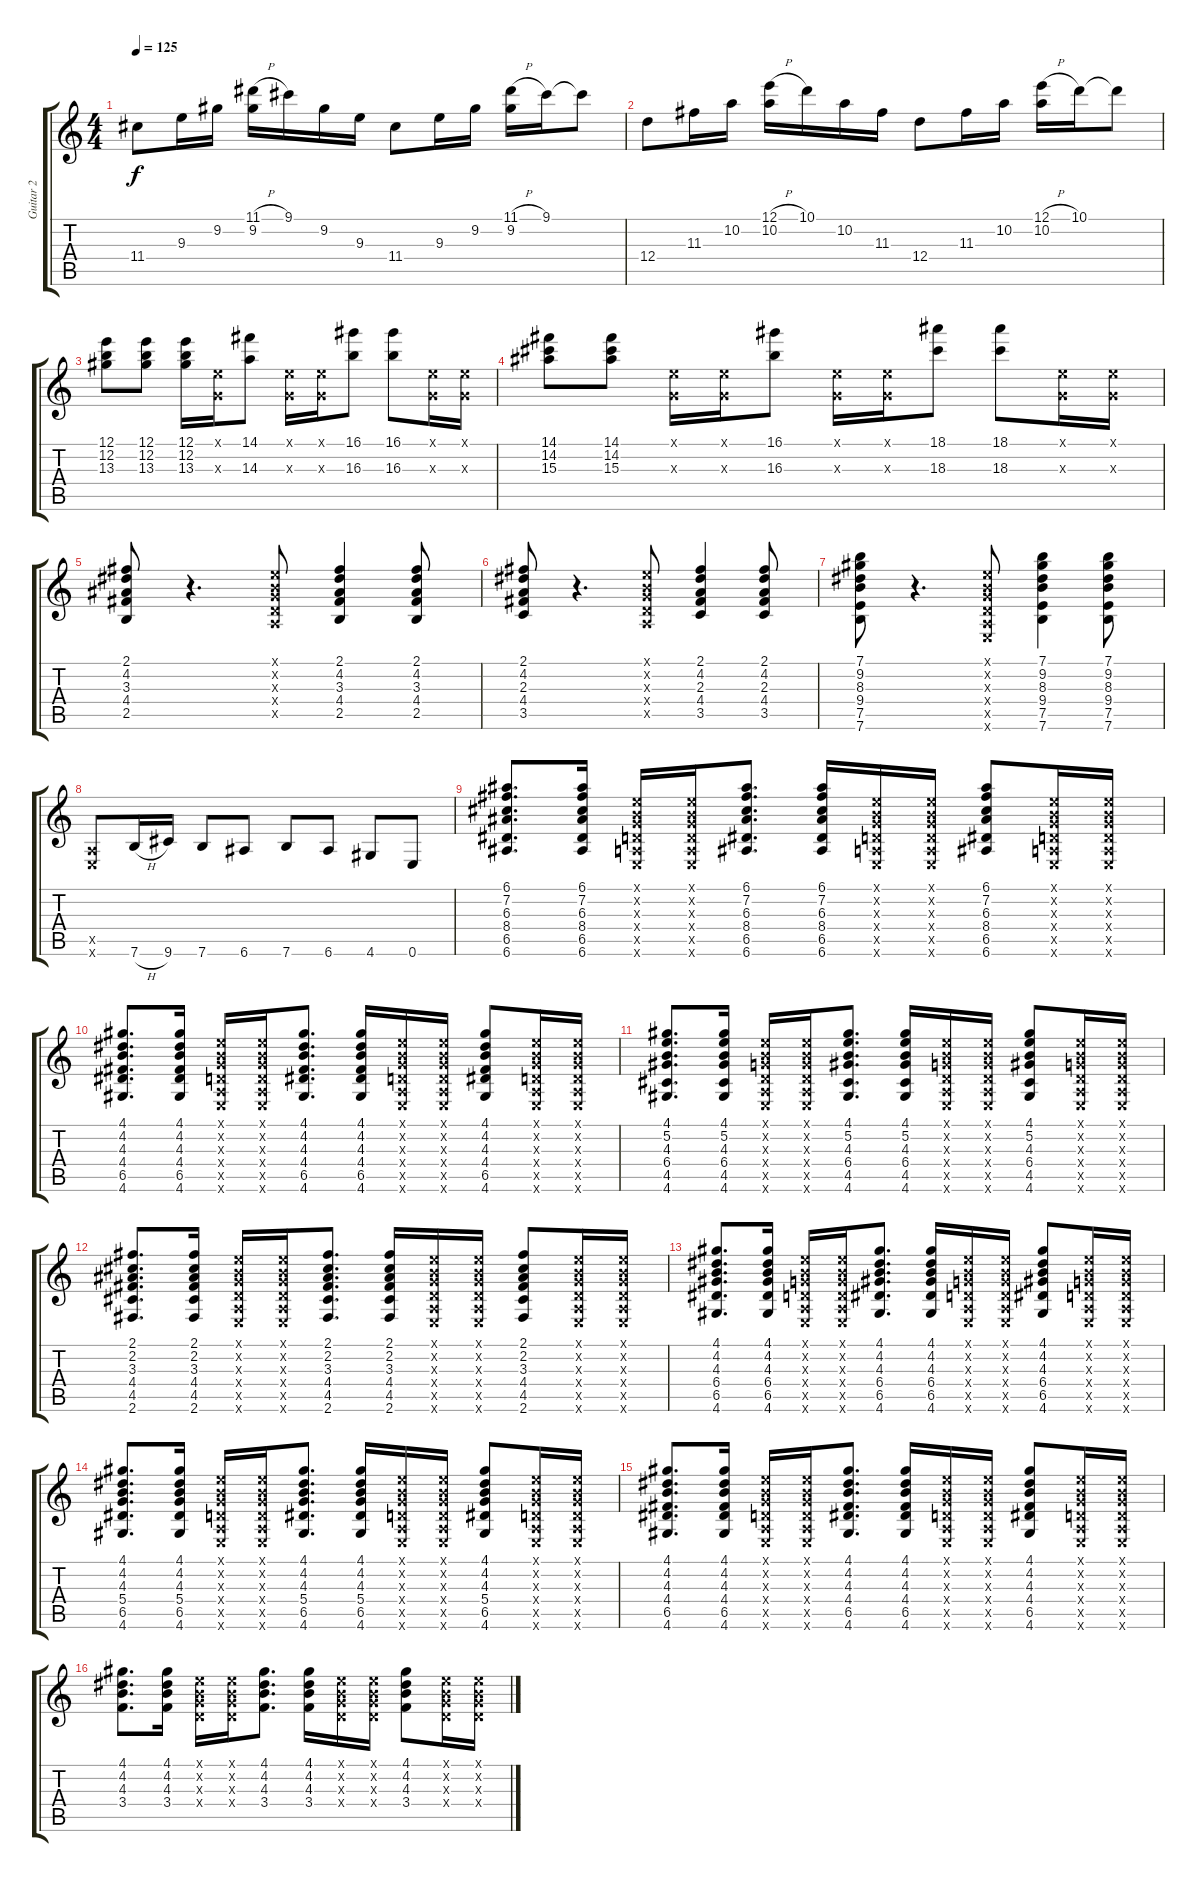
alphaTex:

\track ("Guitar 2" "Guitar 2") {instrument acousticguitarsteel}
\staff {score tabs}
\tuning (E4 B3 G3 D3 A2 E2) {hide}
\ts (4 4)
\tempo 125
\clef g2
\ks c
11.4.8{dy f} 9.3.16 9.2.16 (11.1{h} 9.2).16 9.1.16 9.2.16 9.3.16 11.4.8 9.3.16 9.2.16 (11.1{h} 9.2).16 9.1.16 9.1{t}.8 |
12.4.8 11.3.16 10.2.16 (12.1{h} 10.2).16 10.1.16 10.2.16 11.3.16 12.4.8 11.3.16 10.2.16 (12.1{h} 10.2).16 10.1.16 10.1{t}.8 |
(12.1 12.2 13.3).8 (12.1 12.2 13.3).8 (12.1 12.2 13.3).16 (0.1{x} 0.3{x}).16 (14.1 14.3).8 (0.1{x} 0.3{x}).16 (0.1{x} 0.3{x}).16 (16.1 16.3).8 (16.1 16.3).8 (0.1{x} 0.3{x}).16 (0.1{x} 0.3{x}).16 |
(14.1 14.2 15.3).8 (14.1 14.2 15.3).8 (0.1{x} 0.3{x}).16 (0.1{x} 0.3{x}).16 (16.1 16.3).8 (0.1{x} 0.3{x}).16 (0.1{x} 0.3{x}).16 (18.1 18.3).8 (18.1 18.3).8 (0.1{x} 0.3{x}).16 (0.1{x} 0.3{x}).16 |
(2.1 4.2 3.3 4.4 2.5).8 r.4{d} (0.1{x} 0.2{x} 0.3{x} 0.4{x} 0.5{x}).8 (2.1 4.2 3.3 4.4 2.5).4 (2.1 4.2 3.3 4.4 2.5).8 |
(2.1 4.2 2.3 4.4 3.5).8 r.4{d} (0.1{x} 0.2{x} 0.3{x} 0.4{x} 0.5{x}).8 (2.1 4.2 2.3 4.4 3.5).4 (2.1 4.2 2.3 4.4 3.5).8 |
(7.1 9.2 8.3 9.4 7.5 7.6).8 r.4{d} (0.1{x} 0.2{x} 0.3{x} 0.4{x} 0.5{x} 0.6{x}).8 (7.1 9.2 8.3 9.4 7.5 7.6).4 (7.1 9.2 8.3 9.4 7.5 7.6).8 |
(0.5{x} 0.6{x}).8 7.6{h}.16 9.6.16 7.6.8 6.6.8 7.6.8 6.6.8 4.6.8 0.6.8 |
(6.1 7.2 6.3 8.4 6.5 6.6).8{d} (6.1 7.2 6.3 8.4 6.5 6.6).16 (0.1{x} 0.2{x} 0.3{x} 0.4{x} 0.5{x} 0.6{x}).16 (0.1{x} 0.2{x} 0.3{x} 0.4{x} 0.5{x} 0.6{x}).16 (6.1 7.2 6.3 8.4 6.5 6.6).8{d} (6.1 7.2 6.3 8.4 6.5 6.6).16 (0.1{x} 0.2{x} 0.3{x} 0.4{x} 0.5{x} 0.6{x}).16 (0.1{x} 0.2{x} 0.3{x} 0.4{x} 0.5{x} 0.6{x}).16 (6.1 7.2 6.3 8.4 6.5 6.6).8 (0.1{x} 0.2{x} 0.3{x} 0.4{x} 0.5{x} 0.6{x}).16 (0.1{x} 0.2{x} 0.3{x} 0.4{x} 0.5{x} 0.6{x}).16 |
(4.1 4.2 4.3 4.4 6.5 4.6).8{d} (4.1 4.2 4.3 4.4 6.5 4.6).16 (0.1{x} 0.2{x} 0.3{x} 0.4{x} 0.5{x} 0.6{x}).16 (0.1{x} 0.2{x} 0.3{x} 0.4{x} 0.5{x} 0.6{x}).16 (4.1 4.2 4.3 4.4 6.5 4.6).8{d} (4.1 4.2 4.3 4.4 6.5 4.6).16 (0.1{x} 0.2{x} 0.3{x} 0.4{x} 0.5{x} 0.6{x}).16 (0.1{x} 0.2{x} 0.3{x} 0.4{x} 0.5{x} 0.6{x}).16 (4.1 4.2 4.3 4.4 6.5 4.6).8 (0.1{x} 0.2{x} 0.3{x} 0.4{x} 0.5{x} 0.6{x}).16 (0.1{x} 0.2{x} 0.3{x} 0.4{x} 0.5{x} 0.6{x}).16 |
(4.1 5.2 4.3 6.4 4.5 4.6).8{d} (4.1 5.2 4.3 6.4 4.5 4.6).16 (0.1{x} 0.2{x} 0.3{x} 0.4{x} 0.5{x} 0.6{x}).16 (0.1{x} 0.2{x} 0.3{x} 0.4{x} 0.5{x} 0.6{x}).16 (4.1 5.2 4.3 6.4 4.5 4.6).8{d} (4.1 5.2 4.3 6.4 4.5 4.6).16 (0.1{x} 0.2{x} 0.3{x} 0.4{x} 0.5{x} 0.6{x}).16 (0.1{x} 0.2{x} 0.3{x} 0.4{x} 0.5{x} 0.6{x}).16 (4.1 5.2 4.3 6.4 4.5 4.6).8 (0.1{x} 0.2{x} 0.3{x} 0.4{x} 0.5{x} 0.6{x}).16 (0.1{x} 0.2{x} 0.3{x} 0.4{x} 0.5{x} 0.6{x}).16 |
(2.1 2.2 3.3 4.4 4.5 2.6).8{d} (2.1 2.2 3.3 4.4 4.5 2.6).16 (0.1{x} 0.2{x} 0.3{x} 0.4{x} 0.5{x} 0.6{x}).16 (0.1{x} 0.2{x} 0.3{x} 0.4{x} 0.5{x} 0.6{x}).16 (2.1 2.2 3.3 4.4 4.5 2.6).8{d} (2.1 2.2 3.3 4.4 4.5 2.6).16 (0.1{x} 0.2{x} 0.3{x} 0.4{x} 0.5{x} 0.6{x}).16 (0.1{x} 0.2{x} 0.3{x} 0.4{x} 0.5{x} 0.6{x}).16 (2.1 2.2 3.3 4.4 4.5 2.6).8 (0.1{x} 0.2{x} 0.3{x} 0.4{x} 0.5{x} 0.6{x}).16 (0.1{x} 0.2{x} 0.3{x} 0.4{x} 0.5{x} 0.6{x}).16 |
(4.1 4.2 4.3 6.4 6.5 4.6).8{d} (4.1 4.2 4.3 6.4 6.5 4.6).16 (0.1{x} 0.2{x} 0.3{x} 0.4{x} 0.5{x} 0.6{x}).16 (0.1{x} 0.2{x} 0.3{x} 0.4{x} 0.5{x} 0.6{x}).16 (4.1 4.2 4.3 6.4 6.5 4.6).8{d} (4.1 4.2 4.3 6.4 6.5 4.6).16 (0.1{x} 0.2{x} 0.3{x} 0.4{x} 0.5{x} 0.6{x}).16 (0.1{x} 0.2{x} 0.3{x} 0.4{x} 0.5{x} 0.6{x}).16 (4.1 4.2 4.3 6.4 6.5 4.6).8 (0.1{x} 0.2{x} 0.3{x} 0.4{x} 0.5{x} 0.6{x}).16 (0.1{x} 0.2{x} 0.3{x} 0.4{x} 0.5{x} 0.6{x}).16 |
(4.1 4.2 4.3 5.4 6.5 4.6).8{d} (4.1 4.2 4.3 5.4 6.5 4.6).16 (0.1{x} 0.2{x} 0.3{x} 0.4{x} 0.5{x} 0.6{x}).16 (0.1{x} 0.2{x} 0.3{x} 0.4{x} 0.5{x} 0.6{x}).16 (4.1 4.2 4.3 5.4 6.5 4.6).8{d} (4.1 4.2 4.3 5.4 6.5 4.6).16 (0.1{x} 0.2{x} 0.3{x} 0.4{x} 0.5{x} 0.6{x}).16 (0.1{x} 0.2{x} 0.3{x} 0.4{x} 0.5{x} 0.6{x}).16 (4.1 4.2 4.3 5.4 6.5 4.6).8 (0.1{x} 0.2{x} 0.3{x} 0.4{x} 0.5{x} 0.6{x}).16 (0.1{x} 0.2{x} 0.3{x} 0.4{x} 0.5{x} 0.6{x}).16 |
(4.1 4.2 4.3 4.4 6.5 4.6).8{d} (4.1 4.2 4.3 4.4 6.5 4.6).16 (0.1{x} 0.2{x} 0.3{x} 0.4{x} 0.5{x} 0.6{x}).16 (0.1{x} 0.2{x} 0.3{x} 0.4{x} 0.5{x} 0.6{x}).16 (4.1 4.2 4.3 4.4 6.5 4.6).8{d} (4.1 4.2 4.3 4.4 6.5 4.6).16 (0.1{x} 0.2{x} 0.3{x} 0.4{x} 0.5{x} 0.6{x}).16 (0.1{x} 0.2{x} 0.3{x} 0.4{x} 0.5{x} 0.6{x}).16 (4.1 4.2 4.3 4.4 6.5 4.6).8 (0.1{x} 0.2{x} 0.3{x} 0.4{x} 0.5{x} 0.6{x}).16 (0.1{x} 0.2{x} 0.3{x} 0.4{x} 0.5{x} 0.6{x}).16 |
(4.1 4.2 4.3 3.4).8{d} (4.1 4.2 4.3 3.4).16 (0.1{x} 0.2{x} 0.3{x} 0.4{x}).16 (0.1{x} 0.2{x} 0.3{x} 0.4{x}).16 (4.1 4.2 4.3 3.4).8{d} (4.1 4.2 4.3 3.4).16 (0.1{x} 0.2{x} 0.3{x} 0.4{x}).16 (0.1{x} 0.2{x} 0.3{x} 0.4{x}).16 (4.1 4.2 4.3 3.4).8 (0.1{x} 0.2{x} 0.3{x} 0.4{x}).16 (0.1{x} 0.2{x} 0.3{x} 0.4{x}).16
